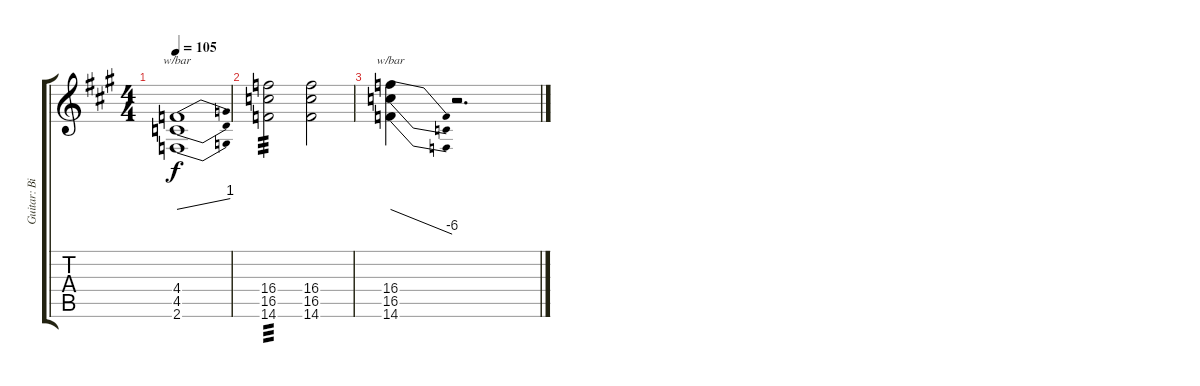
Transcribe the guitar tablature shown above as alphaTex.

\track ("Guitar: Billy" "Guitar: Bi") {instrument distortionguitar}
\staff {score tabs}
\tuning (Eb4 Bb3 Gb3 Db3 Ab2 Eb2) {hide}
\ts (4 4)
\tempo 105
\clef g2
\ks a
(4.4 4.5 2.6).1{tbe (dive default 0 0 60 4) dy f} |
(16.4 16.5 14.6).2{tp 3} (16.4 16.5 14.6).2 |
(16.4 16.5 14.6).4{tbe (dive default 0 0 60 -24)} r.2{d}
